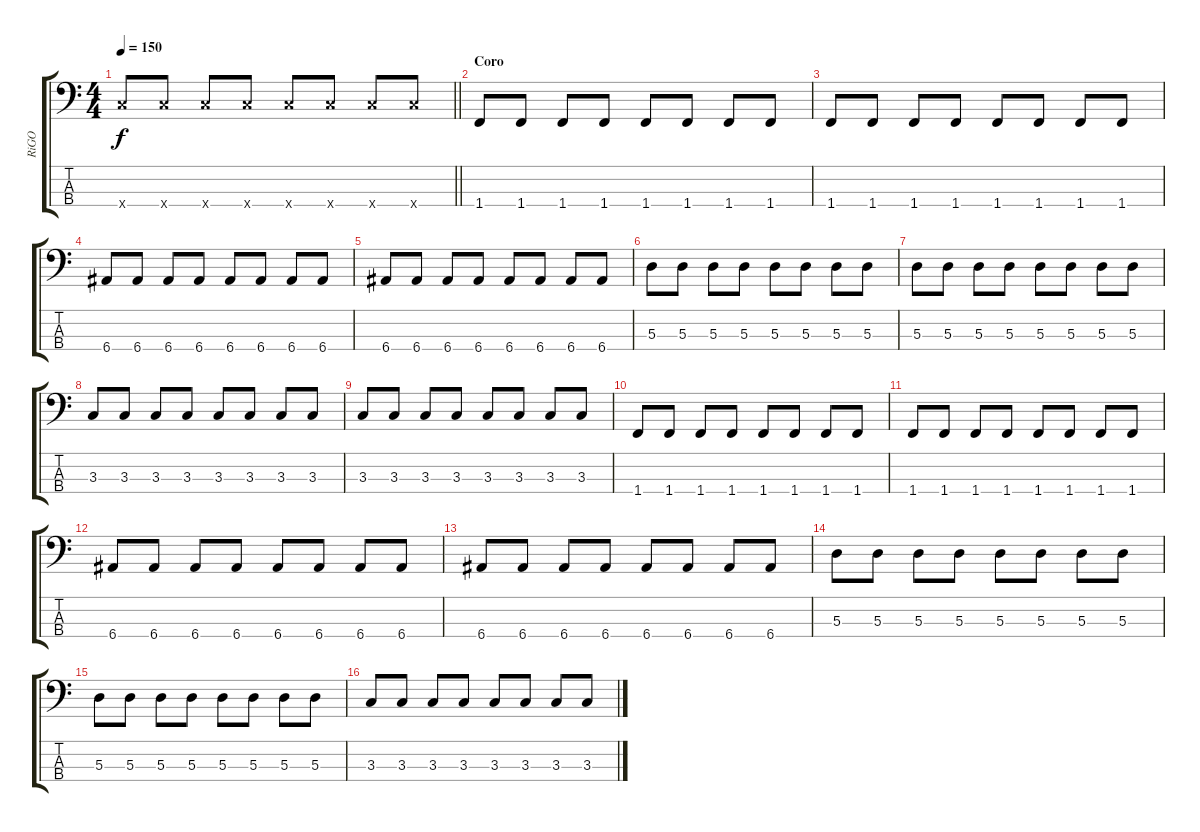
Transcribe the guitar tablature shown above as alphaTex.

\track ("RiGO" "RiGO") {instrument electricbasspick}
\staff {score tabs}
\tuning (G2 D2 A1 E1) {hide}
\ts (4 4)
\tempo 150
\clef f4
\barLineRight lightlight
\ks c
8.4{x}.8{dy f} 8.4{x}.8 8.4{x}.8 8.4{x}.8 8.4{x}.8 8.4{x}.8 8.4{x}.8 8.4{x}.8 |
\section ("" "Coro")
1.4.8 1.4.8 1.4.8 1.4.8 1.4.8 1.4.8 1.4.8 1.4.8 |
1.4.8 1.4.8 1.4.8 1.4.8 1.4.8 1.4.8 1.4.8 1.4.8 |
6.4.8 6.4.8 6.4.8 6.4.8 6.4.8 6.4.8 6.4.8 6.4.8 |
6.4.8 6.4.8 6.4.8 6.4.8 6.4.8 6.4.8 6.4.8 6.4.8 |
5.3.8 5.3.8 5.3.8 5.3.8 5.3.8 5.3.8 5.3.8 5.3.8 |
5.3.8 5.3.8 5.3.8 5.3.8 5.3.8 5.3.8 5.3.8 5.3.8 |
3.3.8 3.3.8 3.3.8 3.3.8 3.3.8 3.3.8 3.3.8 3.3.8 |
3.3.8 3.3.8 3.3.8 3.3.8 3.3.8 3.3.8 3.3.8 3.3.8 |
1.4.8 1.4.8 1.4.8 1.4.8 1.4.8 1.4.8 1.4.8 1.4.8 |
1.4.8 1.4.8 1.4.8 1.4.8 1.4.8 1.4.8 1.4.8 1.4.8 |
6.4.8 6.4.8 6.4.8 6.4.8 6.4.8 6.4.8 6.4.8 6.4.8 |
6.4.8 6.4.8 6.4.8 6.4.8 6.4.8 6.4.8 6.4.8 6.4.8 |
5.3.8 5.3.8 5.3.8 5.3.8 5.3.8 5.3.8 5.3.8 5.3.8 |
5.3.8 5.3.8 5.3.8 5.3.8 5.3.8 5.3.8 5.3.8 5.3.8 |
3.3.8 3.3.8 3.3.8 3.3.8 3.3.8 3.3.8 3.3.8 3.3.8
